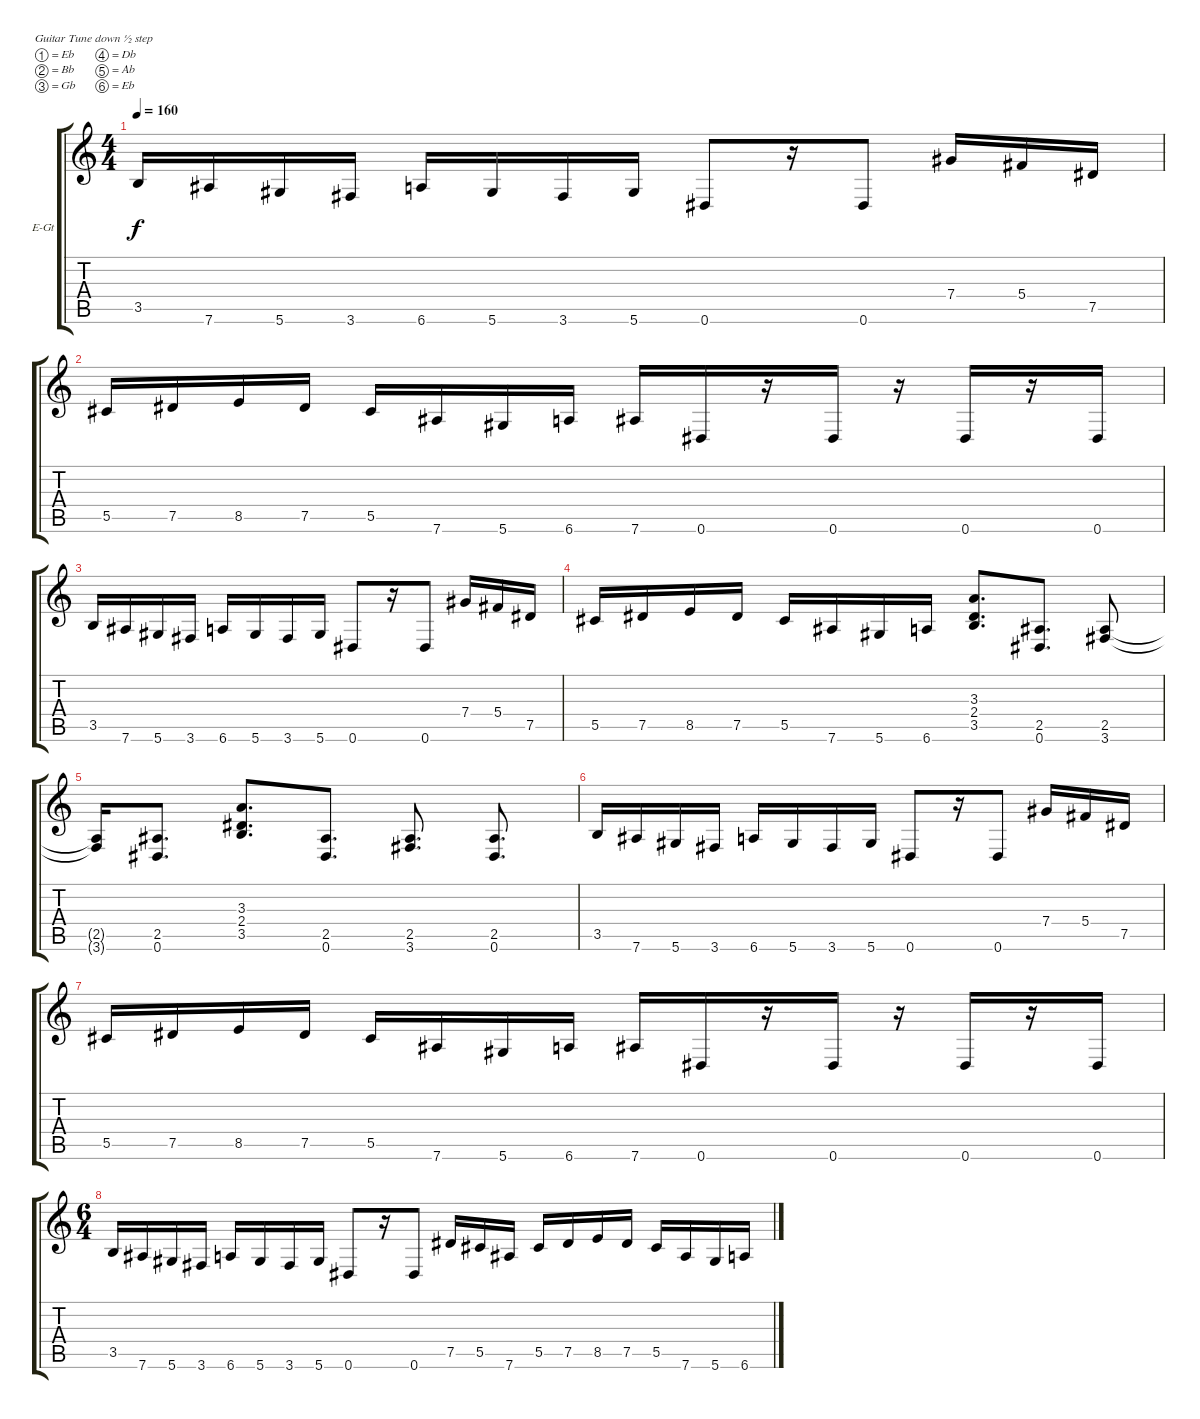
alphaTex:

\defaultSystemsLayout 4
\bracketExtendMode groupsimilarinstruments
\firstSystemTrackNameOrientation horizontal
\otherSystemsTrackNameOrientation horizontal
\track ("Luke Hoskin" "E-Gt") {instrument distortionguitar}
\staff {score tabs}
\tuning (Eb4 Bb3 Gb3 Db3 Ab2 Eb2)
\ts (4 4)
\tempo 160
\clef g2
\ks c
3.5.16{dy f} 7.6.16 5.6.16 3.6.16 6.6.16 5.6.16 3.6.16 5.6.16 0.6.8 r.16 0.6.8 7.4.16 5.4.16 7.5.16 |
5.5.16 7.5.16 8.5.16 7.5.16 5.5.16 7.6.16 5.6.16 6.6.16 7.6.16 0.6.16 r.16 0.6.16 r.16 0.6.16 r.16 0.6.16 |
3.5.16 7.6.16 5.6.16 3.6.16 6.6.16 5.6.16 3.6.16 5.6.16 0.6.8 r.16 0.6.8 7.4.16 5.4.16 7.5.16 |
5.5.16 7.5.16 8.5.16 7.5.16 5.5.16 7.6.16 5.6.16 6.6.16 (3.5 2.4 3.3).8{d} (0.6 2.5).8{d} (3.6 2.5).8 |
(3.6{t} 2.5{t}).16 (0.6 2.5).8{d} (3.5 2.4 3.3).8{d} (2.5 0.6).8{d} (3.6 2.5).8{d} (2.5 0.6).8{d} |
3.5.16 7.6.16 5.6.16 3.6.16 6.6.16 5.6.16 3.6.16 5.6.16 0.6.8 r.16 0.6.8 7.4.16 5.4.16 7.5.16 |
5.5.16 7.5.16 8.5.16 7.5.16 5.5.16 7.6.16 5.6.16 6.6.16 7.6.16 0.6.16 r.16 0.6.16 r.16 0.6.16 r.16 0.6.16 |
\ts (6 4)
\scale
0.711933 3.5.16 7.6.16 5.6.16 3.6.16 6.6.16 5.6.16 3.6.16 5.6.16 0.6.8 r.16 0.6.8 7.5.16 5.5.16 7.6.16 5.5.16 7.5.16 8.5.16 7.5.16 5.5.16 7.6.16 5.6.16 6.6.16
